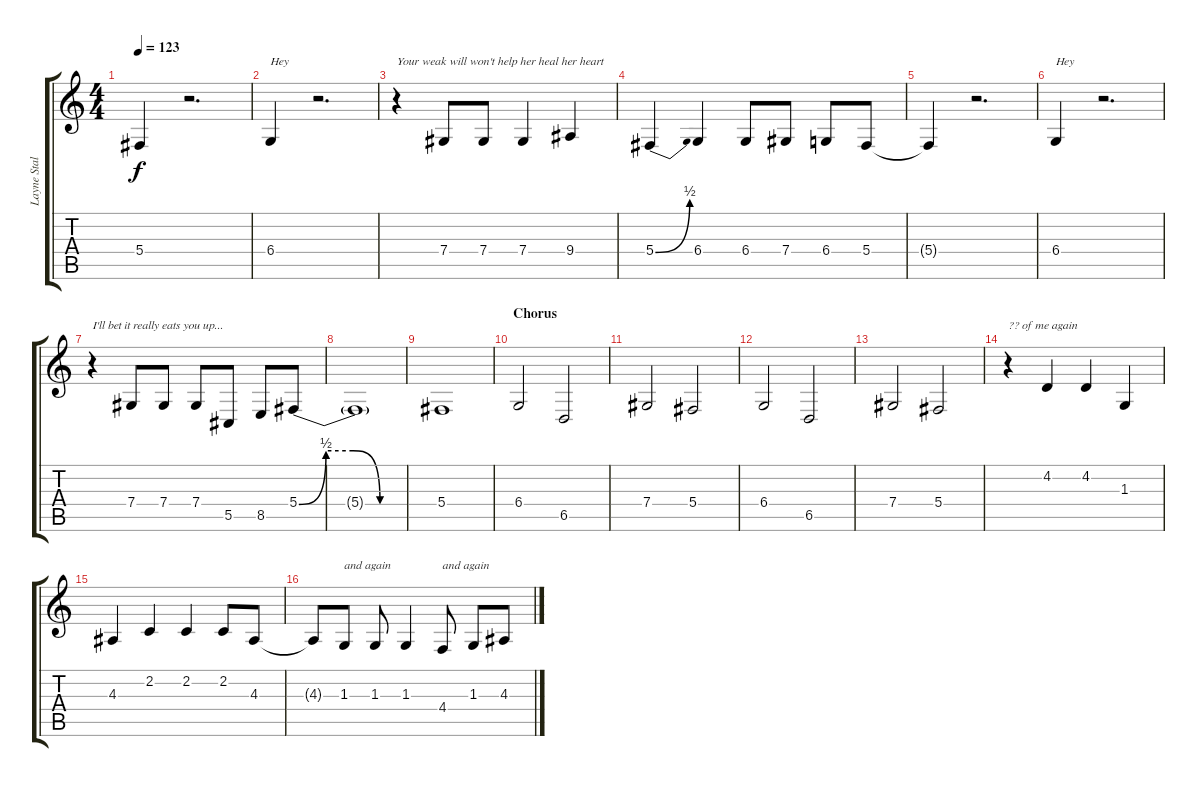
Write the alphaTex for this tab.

\track ("Layne Staley - Vocals" "Layne Stal") {instrument trumpet}
\staff {score tabs}
\tuning (Eb4 Bb3 Gb3 Db3 Ab2 Eb2) {hide}
\ts (4 4)
\tempo 123
\clef g2
\ks c
5.4{t}.4{dy f} r.2{d} |
6.4.4{txt "Hey"} r.2{d} |
r.4{txt "Your weak will won't help her heal her heart"} 7.4.8 7.4.8 7.4.4 9.4.4 |
5.4{be (bend 0 0 60 2)}.4 6.4.4 6.4.8 7.4.8 6.4.8 5.4.8 |
5.4{t}.4 r.2{d} |
6.4.4{txt "Hey"} r.2{d} |
r.4{txt "I'll bet it really eats you up..."} 7.4.8 7.4.8 7.4.8 5.5.8 8.5.8 5.4{be (custom 0 0 15 2 30 2 45 0 60 0)}.8 |
5.4{t}.1 |
5.4.1 |
\section ("" "Chorus")
6.4.2{volume 16 balance 12 instrument distortionguitar} 6.5.2 |
7.4.2 5.4.2 |
6.4.2{volume 16 balance 12 instrument distortionguitar} 6.5.2 |
7.4.2 5.4.2 |
r.4{txt "?? of me again"} 4.2.4 4.2.4 1.3.4 |
4.3.4 2.2.4 2.2.4 2.2.8 4.3.8 |
4.3{t}.8 1.3.8{txt "and again"} 1.3.8 1.3.4 4.4.8{txt "and again"} 1.3.8 4.3.8
